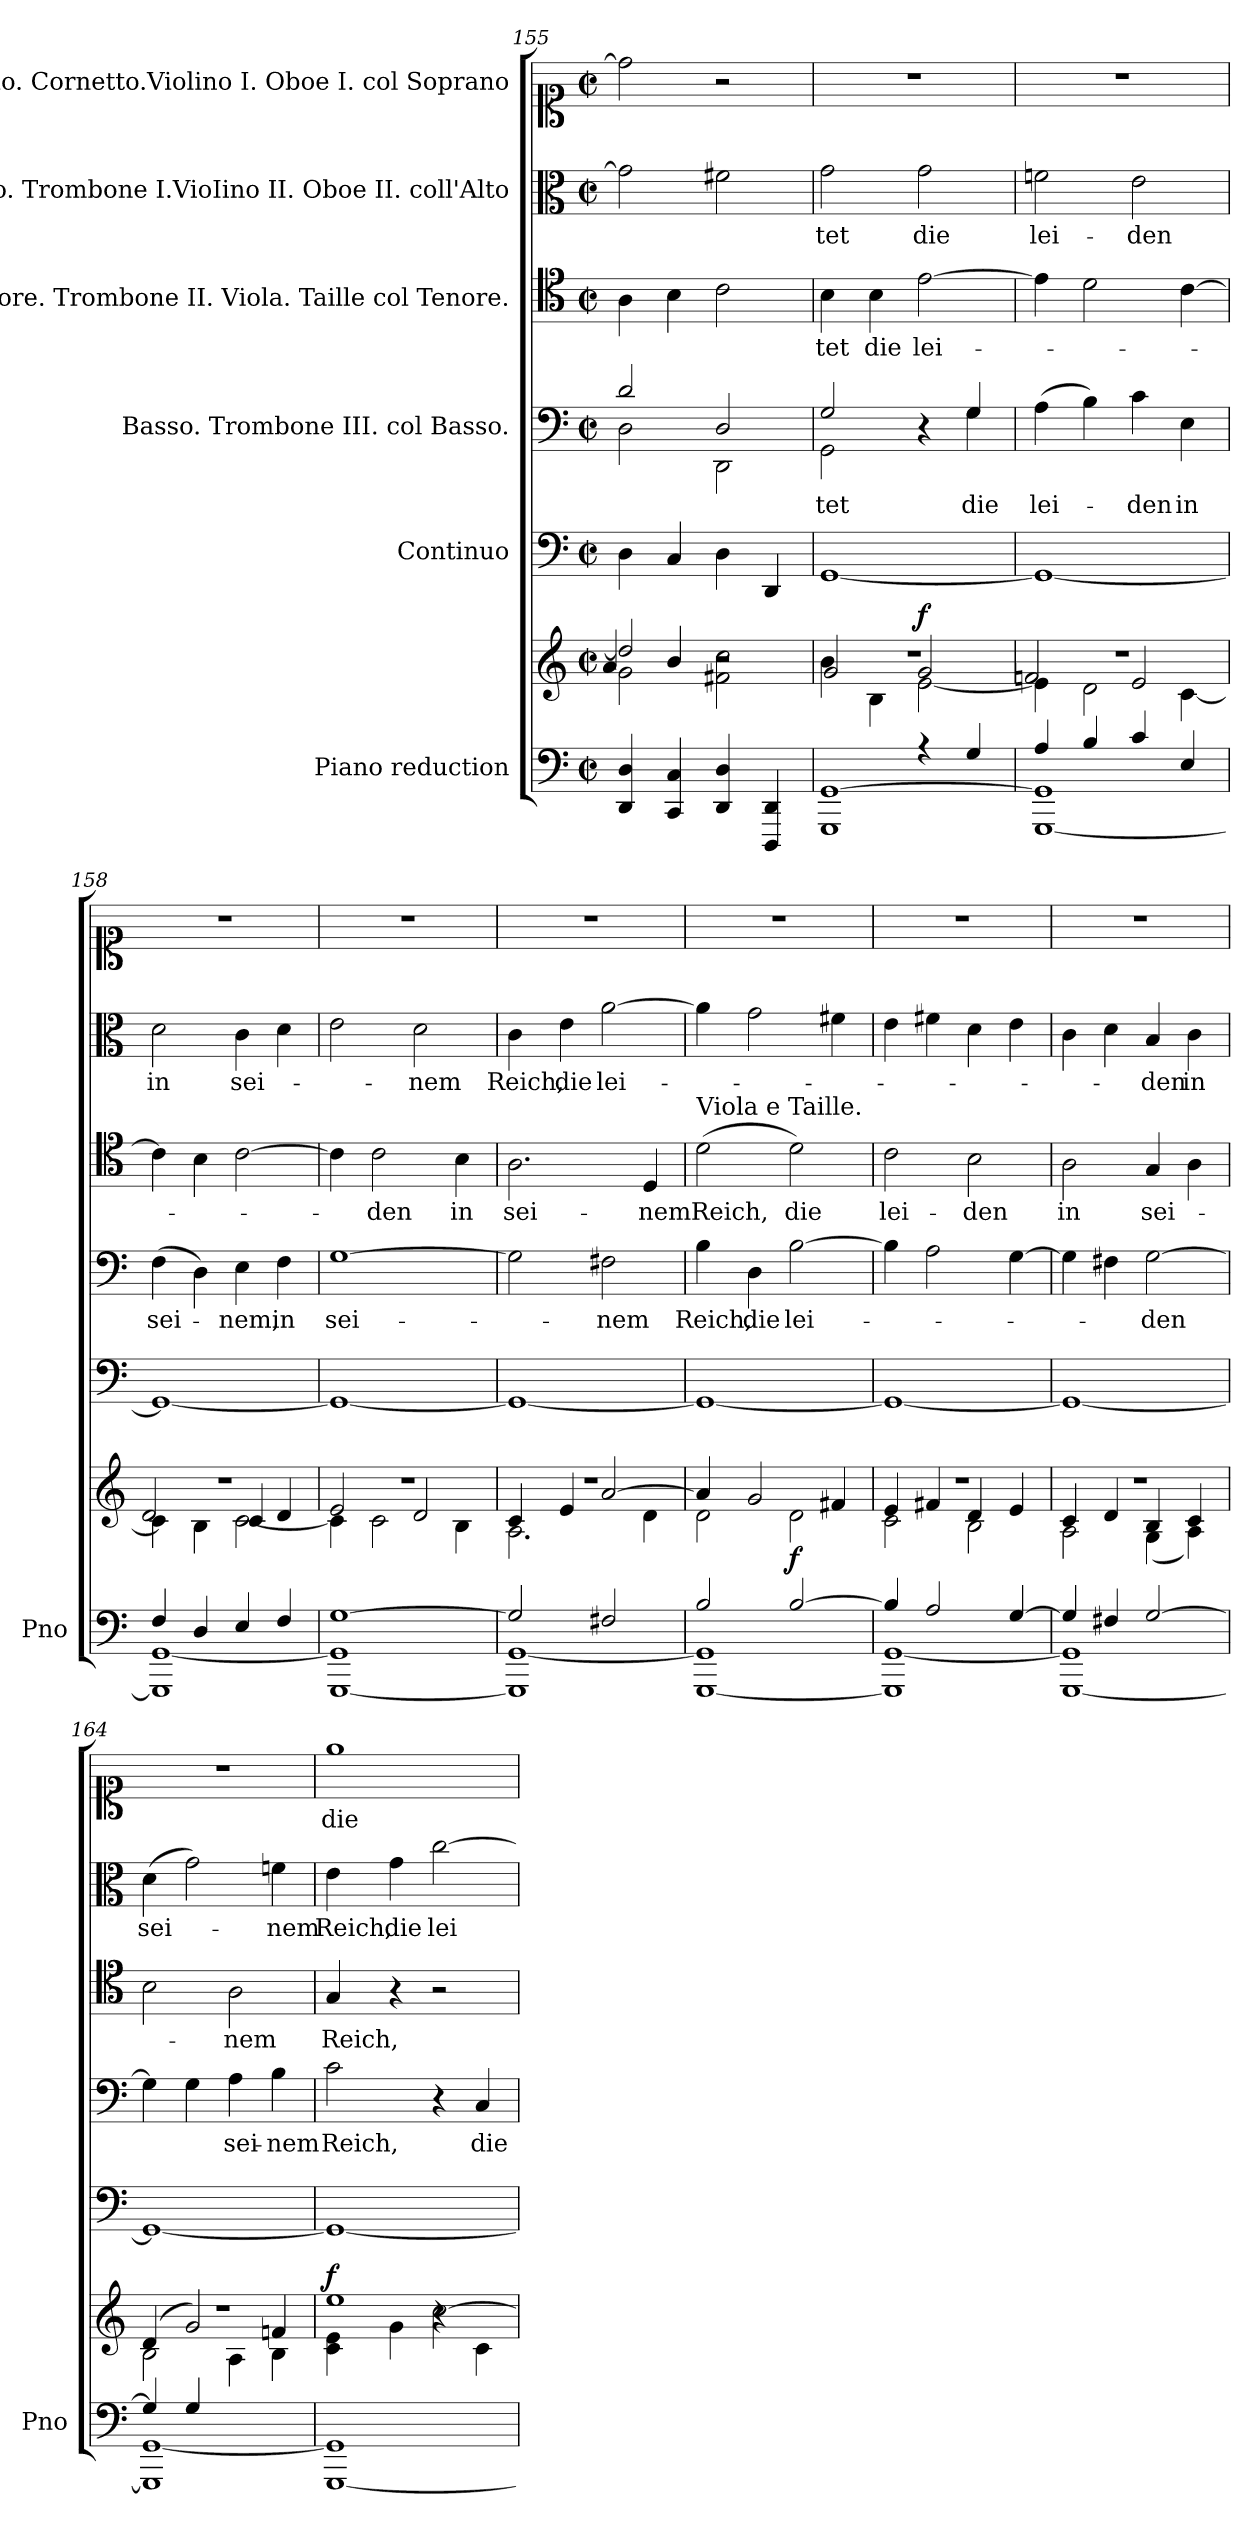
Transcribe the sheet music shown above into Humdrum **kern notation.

**kern	**kern	**dynam	**kern	**kern	**text	**kern	**text	**kern	**text	**kern	**text
*part6	*part6	*part6	*part5	*part4	*part4	*part3	*part3	*part2	*part2	*part1	*part1
*staff7	*staff6	*staff6/7	*staff5	*staff4	*staff4	*staff3	*staff3	*staff2	*staff2	*staff1	*staff1
*I"Piano reduction	*	*	*I"Continuo	*I"Basso. Trombone III. col Basso.	*	*I"Tenore.  Trombone II. Viola. Taille col Tenore.	*	*I"Alto. Trombone I.VioIino II. Oboe II. coll'Alto	*	*I"Soprano. Cornetto.Violino I. Oboe I. col Soprano	*
*I'Pno	*	*	*	*	*	*	*	*	*	*	*
*clefF4	*clefG2	*	*clefF4	*clefF4	*	*clefC4	*	*clefC3	*	*clefC1	*
*k[]	*k[]	*	*k[]	*k[]	*	*k[]	*	*k[]	*	*k[]	*
*M2/2	*M2/2	*	*M2/2	*M2/2	*	*M2/2	*	*M2/2	*	*M2/2	*
*met(c|)	*met(c|)	*	*met(c|)	*met(c|)	*	*met(c|)	*	*met(c|)	*	*met(c|)	*
=155	=155	=155	=155	=155	=155	=155	=155	=155	=155	=155	=155
*	*^	*	*	*^	*	*	*	*	*	*	*
*	*	*^	*	*	*	*	*	*	*	*	*	*	*
4DD/ 4D/	2dd/]	2g\]	4a/	.	4D\	2d/	2D!\	.	4A\	.	2g\]	.	2dd\]	.
4CC/ 4C/	.	.	4b/	.	4C/	.	.	.	4B\	.	.	.	.	.
4DD/ 4D/	2r	2f#X\ 2cc\	2r	.	4D\	2D/	2DD!\	.	2c\	.	2f#X\	.	2r	.
4DDD/ 4DD/	.	.	.	.	4DD/	.	.	.	.	.	.	.	.	.
=156	=156	=156	=156	=156	=156	=156	=156	=156	=156	=156	=156	=156	=156	=156
*^	*	*	*	*	*	*	*	*	*	*	*	*	*	*
!	!	!	!	!	!	!	!	!	!LO:LY:b	!	!LO:LY:b	!	!LO:LY:b	!	!
2ryy	1GGG [<1GG	1r	4b\	2g/	.	[1GG	2G/	2GG!\	tet	4B\	-tet	2g\	-tet	1r	.
!	!	!	!	!	!	!	!	!	!	!	!LO:LY:b	!	!	!	!
.	.	.	4B\	.	.	.	.	.	.	4B\	die	.	.	.	.
!	!	!	!	!	!LO:DY:a	!	!	!	!	!	!LO:LY:b	!	!LO:LY:b	!	!
4r	.	.	[2e\	2g/	f	.	4r	4ryy	.	[2e\	lei-	2g\	die	.	.
!	!	!	!	!	!	!	!	!	!LO:LY:b	!	!	!	!	!	!
4G/	.	.	.	.	.	.	4G/	4G\	die	.	.	.	.	.	.
!!LO:PB:g=z
=157	=157	=157	=157	=157	=157	=157	=157	=157	=157	=157	=157	=157	=157	=157	=157
!	!	!	!	!	!	!	!LO:TX:a:t=unis.	!	!	!	!	!	!	!	!
!	!	!	!	!	!	!	!	!	!LO:LY:b	!	!	!	!LO:LY:b	!	!
*	*	*	*	*	*	*	*v	*v	*	*	*	*	*	*	*
4A/	[1GGG 1GG]	1r	4e\]	2fn/	.	1GG_	(4A\	lei-	4e\]	.	2fn\	lei-	1r	.
4B/	.	.	2d\	.	.	.	4B\)	.	2d\	.	.	.	.	.
!	!	!	!	!	!	!	!	!LO:LY:b	!	!	!	!LO:LY:b	!	!
4c/	.	.	.	2e/	.	.	4c\	-den	.	.	2e\	-den	.	.
!	!	!	!	!	!	!	!	!LO:LY:b	!	!	!	!	!	!
4E/	.	.	[4c\	.	.	.	4E\	in	[4c\	.	.	.	.	.
=158	=158	=158	=158	=158	=158	=158	=158	=158	=158	=158	=158	=158	=158	=158
!	!	!	!	!	!	!	!	!LO:LY:b	!	!	!	!LO:LY:b	!	!
4F/	1GGG] [1GG	1r	4c\]	2d/	.	1GG_	(4F\	sei-	4c\]	.	2d\	in	1r	.
4D/	.	.	4B\	.	.	.	4D\)	.	4B\	.	.	.	.	.
!	!	!	!	!	!	!	!	!LO:LY:b	!	!	!	!LO:LY:b	!	!
4E/	.	.	[2c\	4c/	.	.	4E\	nem,	[2c\	.	4c\	sei-	.	.
!	!	!	!	!	!	!	!	!LO:LY:b	!	!	!	!	!	!
4F/	.	.	.	4d/	.	.	4F\	in	.	.	4d\	.	.	.
=159	=159	=159	=159	=159	=159	=159	=159	=159	=159	=159	=159	=159	=159	=159
!	!	!	!	!	!	!	!	!LO:LY:b	!	!	!	!	!	!
[1G	[1GGG 1GG]	1r	4c\]	2e/	.	1GG_	[1G	sei-	4c\]	.	2e\	.	1r	.
!	!	!	!	!	!	!	!	!	!	!LO:LY:b	!	!	!	!
.	.	.	2c\	.	.	.	.	.	2c\	den	.	.	.	.
!	!	!	!	!	!	!	!	!	!	!	!	!LO:LY:b	!	!
.	.	.	.	2d/	.	.	.	.	.	.	2d\	-nem	.	.
!	!	!	!	!	!	!	!	!	!	!LO:LY:b	!	!	!	!
.	.	.	4B\	.	.	.	.	.	4B\	in	.	.	.	.
=160	=160	=160	=160	=160	=160	=160	=160	=160	=160	=160	=160	=160	=160	=160
!	!	!	!	!	!	!	!	!	!	!LO:LY:b	!	!LO:LY:b	!	!
2G/]	1GGG] [1GG	1r	2.A\	4c/	.	1GG_	2G\]	.	2.A\	sei-	4c\	Reich,	1r	.
!	!	!	!	!	!	!	!	!	!	!	!	!LO:LY:b	!	!
.	.	.	.	4e/	.	.	.	.	.	.	4e\	die	.	.
!	!	!	!	!	!	!	!	!LO:LY:b	!	!	!	!LO:LY:b	!	!
2F#X/	.	.	.	[2a/	.	.	2F#X\	-nem	.	.	[2a\	lei-	.	.
!	!	!	!	!	!	!	!	!	!	!LO:LY:b	!	!	!	!
.	.	.	4d\	.	.	.	.	.	4D/	-nem	.	.	.	.
*	*	*	*v	*v	*	*	*	*	*	*	*	*	*	*
=161	=161	=161	=161	=161	=161	=161	=161	=161	=161	=161	=161	=161	=161
!	!	!	!	!	!	!	!	!LO:TX:a:t=Viola e Taille.	!	!	!	!	!
!	!	!	!	!	!	!	!LO:LY:b	!	!LO:LY:b	!	!	!	!
2B/	[1GGG 1GG]	4a/]	2d\	.	1GG_	4B\	Reich,	(2d\	Reich,	4a\]	.	1r	.
!	!	!	!	!	!	!	!LO:LY:b	!	!	!	!	!	!
.	.	2g/	.	.	.	4D\	die	.	.	2g\	.	.	.
!	!	!	!	!LO:DY:b	!	!	!LO:LY:b	!	!LO:LY:b	!	!	!	!
[2B/	.	.	2d\	f	.	[2B\	lei-	2d\)	die	.	.	.	.
.	.	4f#X/	.	.	.	.	.	.	.	4f#X\	.	.	.
=162	=162	=162	=162	=162	=162	=162	=162	=162	=162	=162	=162	=162	=162
*	*	*	*^	*	*	*	*	*	*	*	*	*	*
!	!	!	!	!	!	!	!	!	!	!LO:LY:b	!	!	!	!
4B/]	1GGG] [1GG	1r	2c\	4e/	.	1GG_	4B\]	.	2c\	lei-	4e\	.	1r	.
2A/	.	.	.	4f#X/	.	.	2A\	.	.	.	4f#X\	.	.	.
!	!	!	!	!	!	!	!	!	!	!LO:LY:b	!	!	!	!
.	.	.	2B\	4d/	.	.	.	.	2B\	-den	4d\	.	.	.
[4G/	.	.	.	4e/	.	.	[4G\	.	.	.	4e\	.	.	.
=163	=163	=163	=163	=163	=163	=163	=163	=163	=163	=163	=163	=163	=163	=163
!	!	!	!	!	!	!	!	!	!	!LO:LY:b	!	!	!	!
4G/]	[1GGG 1GG]	1r	2A\	4c/	.	1GG_	4G\]	.	2A\	in	4c\	.	1r	.
4F#X/	.	.	.	4d/	.	.	4F#X\	.	.	.	4d\	.	.	.
!	!	!	!	!	!	!	!	!LO:LY:b	!	!LO:LY:b	!	!LO:LY:b	!	!
[2G/	.	.	(4G\	4B/	.	.	[2G\	-den	4G/	sei-	4B/	-den	.	.
!	!	!	!	!	!	!	!	!	!	!	!	!LO:LY:b	!	!
.	.	.	4A\)	4c/	.	.	.	.	4A\	.	4c\	in	.	.
=164	=164	=164	=164	=164	=164	=164	=164	=164	=164	=164	=164	=164	=164	=164
!	!	!	!	!	!	!	!	!	!	!	!	!LO:LY:b	!	!
4G/]	1GGG] [1GG	1r	2B\	(4d/	.	1GG_	4G\]	.	2B\	.	(4d\	sei-	1r	.
4G/	.	.	.	2g/)	.	.	4G\	.	.	.	2g\)	.	.	.
!	!	!	!	!	!	!	!	!LO:LY:b	!	!LO:LY:b	!	!	!	!
2ryy	.	.	4A\	.	.	.	4A\	sei-	2A\	nem	.	.	.	.
!	!	!	!	!	!	!	!	!LO:LY:b	!	!	!	!LO:LY:b	!	!
.	.	.	4B\	4fn/	.	.	4B\	-nem	.	.	4fn\	nem	.	.
*v	*v	*	*	*	*	*	*	*	*	*	*	*	*	*
!!LO:LB:g=z
=165	=165	=165	=165	=165	=165	=165	=165	=165	=165	=165	=165	=165	=165
!	!	!	!	!LO:DY:a	!	!	!LO:LY:b	!	!LO:LY:b	!	!LO:LY:b	!	!LO:LY:b
[1GGG 1GG]	1ee	4c\ 4e\	2ryy	f	1GG_	2c\	Reich,	4G/	Reich,	4e\	Reich,	1ee	die
!	!	!	!	!	!	!	!	!	!	!	!LO:LY:b	!	!
.	.	4g\	.	.	.	.	.	4r	.	4g\	die	.	.
!	!	!	!	!	!	!	!	!	!	!	!LO:LY:b	!	!
.	.	4r	[2cc\	.	.	4r	.	2r	.	[2cc\	lei-	.	.
!	!	!	!	!	!	!	!LO:LY:b	!	!	!	!	!	!
.	.	4c\	.	.	.	4C/	die	.	.	.	.	.	.
*	*v	*v	*v	*	*	*	*	*	*	*	*	*	*
=	=	=	=	=	=	=	=	=	=	=	=
*-	*-	*-	*-	*-	*-	*-	*-	*-	*-	*-	*-
